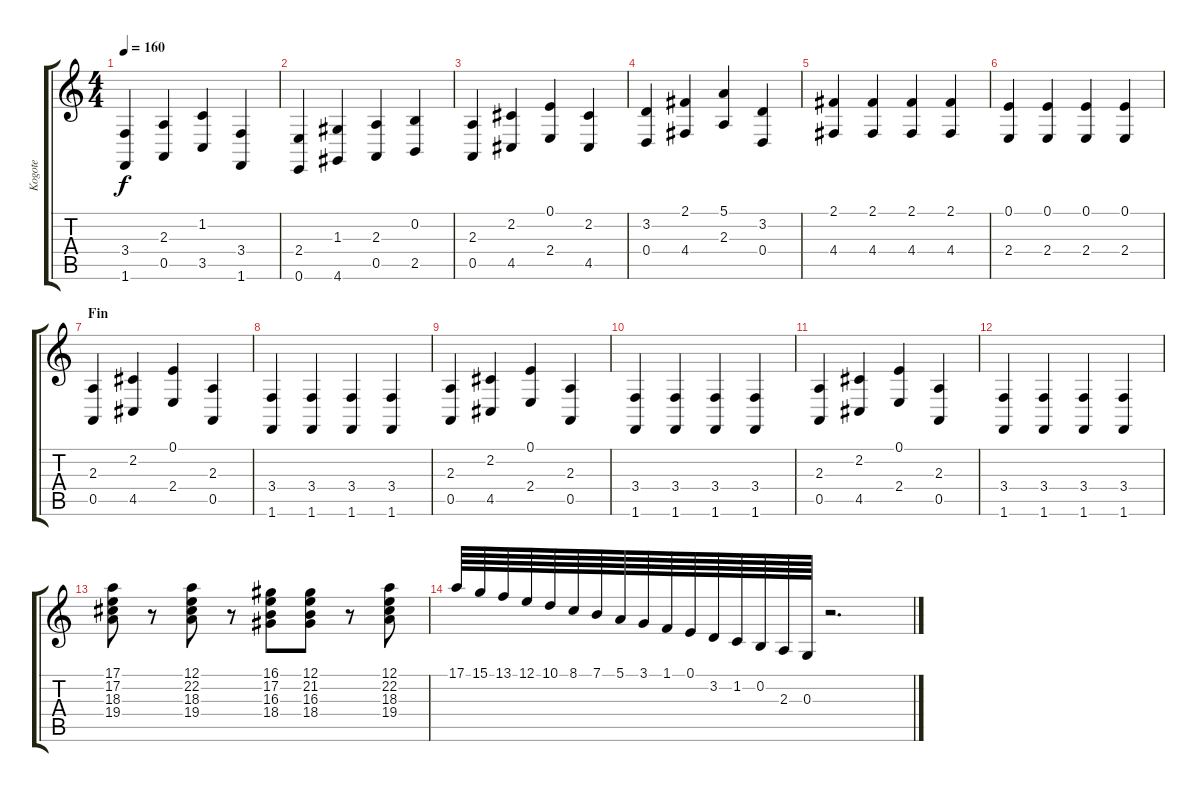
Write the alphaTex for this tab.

\track ("Kogote" "Kogote") {instrument drawbarorgan}
\staff {score tabs}
\tuning (E4 B3 G3 D3 A2 E2) {hide}
\ts (4 4)
\tempo 160
\clef g2
\ks c
(3.4 1.6).4{dy f} (2.3 0.5).4 (1.2 3.5).4 (3.4 1.6).4 |
(2.4 0.6).4 (1.3 4.6).4 (2.3 0.5).4 (0.2 2.5).4 |
(2.3 0.5).4 (2.2 4.5).4 (0.1 2.4).4 (2.2 4.5).4 |
(3.2 0.4).4 (2.1 4.4).4 (5.1 2.3).4 (3.2 0.4).4 |
(2.1 4.4).4 (2.1 4.4).4 (2.1 4.4).4 (2.1 4.4).4 |
(0.1 2.4).4 (0.1 2.4).4 (0.1 2.4).4 (0.1 2.4).4 |
\section ("" "Fin")
(2.3 0.5).4 (2.2 4.5).4 (0.1 2.4).4 (2.3 0.5).4 |
(3.4 1.6).4 (3.4 1.6).4 (3.4 1.6).4 (3.4 1.6).4 |
(2.3 0.5).4 (2.2 4.5).4 (0.1 2.4).4 (2.3 0.5).4 |
(3.4 1.6).4 (3.4 1.6).4 (3.4 1.6).4 (3.4 1.6).4 |
(2.3 0.5).4 (2.2 4.5).4 (0.1 2.4).4 (2.3 0.5).4 |
(3.4 1.6).4 (3.4 1.6).4 (3.4 1.6).4 (3.4 1.6).4 |
(17.1 17.2 18.3 19.4).8 r.8 (12.1 22.2 18.3 19.4).8 r.8 (16.1 17.2 16.3 18.4).8 (12.1 21.2 16.3 18.4).8 r.8 (12.1 22.2 18.3 19.4).8 |
17.1.64 15.1.64 13.1.64 12.1.64 10.1.64 8.1.64 7.1.64 5.1.64 3.1.64 1.1.64 0.1.64 3.2.64 1.2.64 0.2.64 2.3.64 0.3.64 r.2{d}
